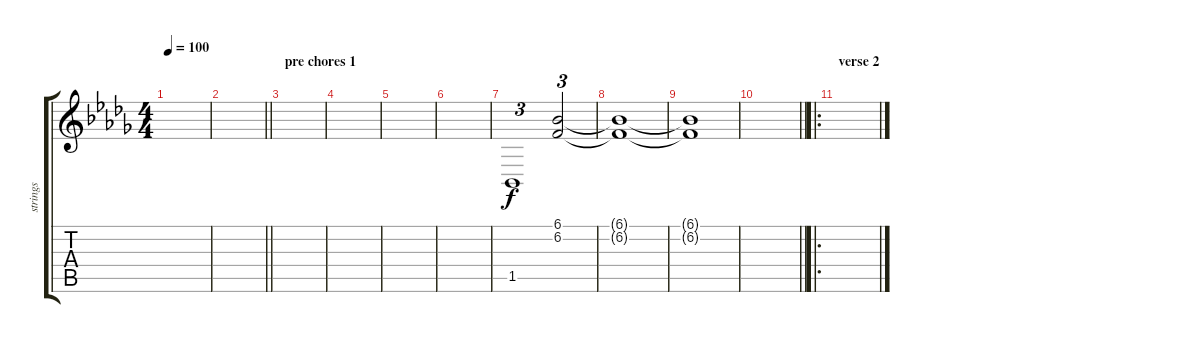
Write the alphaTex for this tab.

\track ("strings" "strings") {instrument stringensemble2}
\staff {score tabs}
\tuning (E4 B3 G3 D3 A2 E2) {hide}
\ts (4 4)
\tempo 100
\clef g2
\ks db
|
\barLineRight lightlight
|
\section ("" "pre chores 1")
|
|
|
|
1.5.1{tu (3 2) instrument brightacousticpiano} (6.1 6.2).2{tu (3 2) instrument stringensemble2} |
(6.1{t} 6.2{t}).1 |
(6.1{t} 6.2{t}).1 |
\barLineRight lightlight
|
\ro
\section ("" "verse 2")
